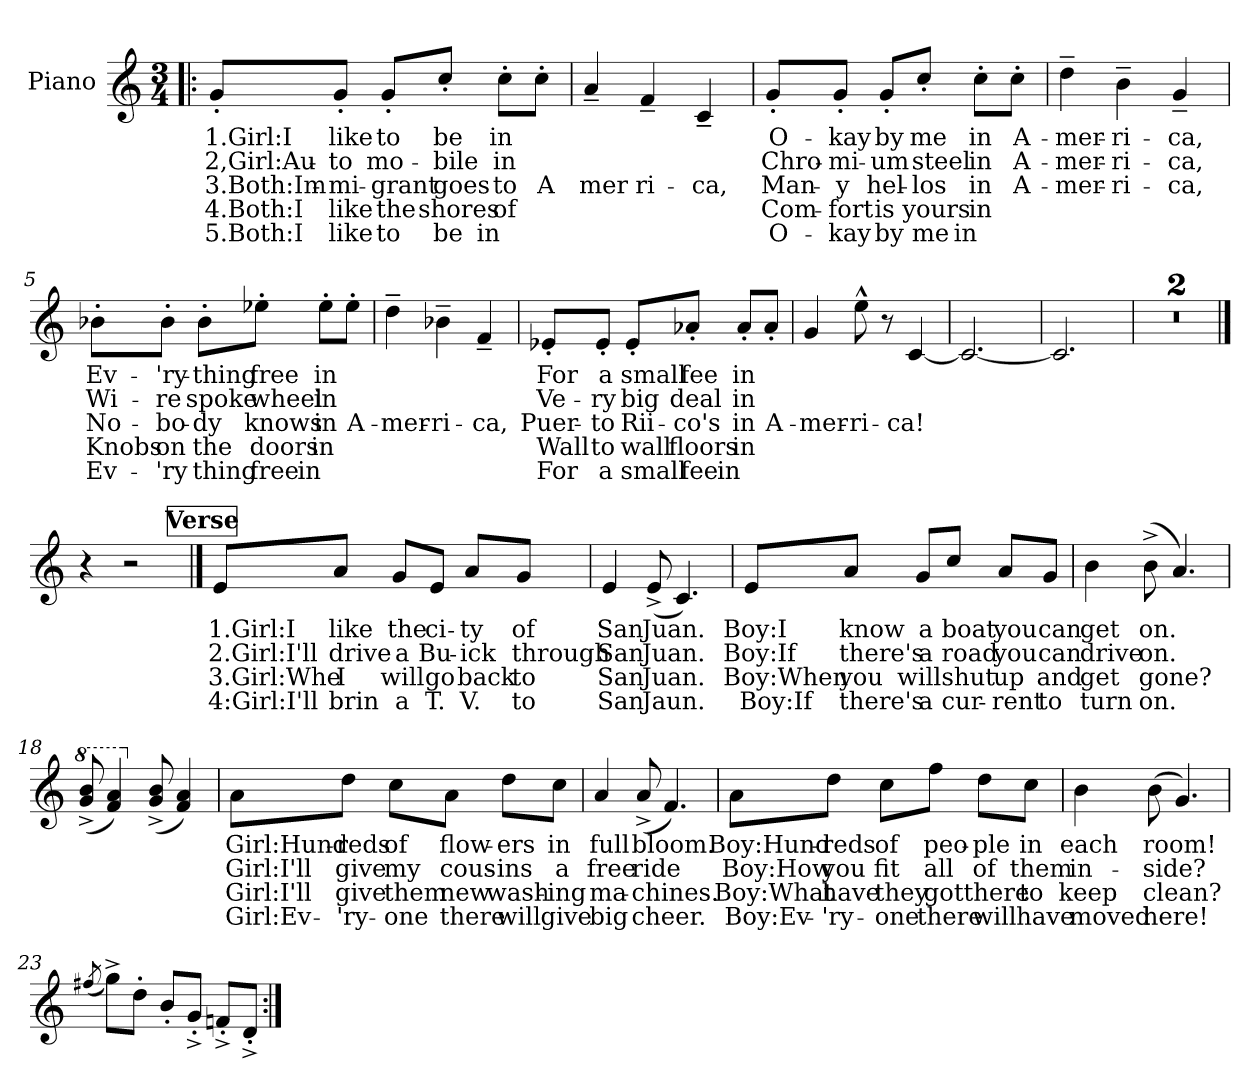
**kern	**text	**text	**text	**text	**text
*part1	*part1	*part1	*part1	*part1	*part1
*staff1	*staff1	*staff1	*staff1	*staff1	*staff1
*I"Piano	*	*	*	*	*
*I'Pno.	*	*	*	*	*
*clefG2	*	*	*	*	*
*k[]	*	*	*	*	*
*M3/4	*	*	*	*	*
*MM158	*	*	*	*	*
=1!|:	=1!|:	=1!|:	=1!|:	=1!|:	=1!|:
!LO:N:head=solid	!LO:LY:b	!LO:LY:b	!LO:LY:b	!LO:LY:b	!LO:LY:b
8g'/L	1.Girl:I	2,Girl:Au-	3.Both:Im-	4.Both:I	5.Both:I
!LO:N:head=solid	!LO:LY:b	!LO:LY:b	!LO:LY:b	!LO:LY:b	!LO:LY:b
8g'/J	like	-to	-mi-	like	like
!LO:N:head=solid	!LO:LY:b	!LO:LY:b	!LO:LY:b	!LO:LY:b	!LO:LY:b
8g'/L	to	mo-	-grant	the	to
!LO:N:head=solid	!LO:LY:b	!LO:LY:b	!LO:LY:b	!LO:LY:b	!LO:LY:b
8cc'/J	be	-bile	goes	shores	be
!LO:N:head=solid	!LO:LY:b	!LO:LY:b	!LO:LY:b	!LO:LY:b	!LO:LY:b
8cc'\L	in	in	to	of	in
!LO:N:head=solid	!	!	!LO:LY:b	!	!
8cc'\J	.	.	A	.	.
=2	=2	=2	=2	=2	=2
!LO:N:head=solid	!	!	!LO:LY:b	!	!
4a~/	.	.	mer	.	.
!LO:N:head=solid	!	!	!LO:LY:b	!	!
4f~/	.	.	ri-	.	.
!LO:N:head=solid	!	!	!LO:LY:b	!	!
4c~/	.	.	-ca,	.	.
=3	=3	=3	=3	=3	=3
!LO:N:head=solid	!LO:LY:b	!LO:LY:b	!LO:LY:b	!LO:LY:b	!LO:LY:b
8g'/L	O-	Chro-	Man-	Com-	O-
!LO:N:head=solid	!LO:LY:b	!LO:LY:b	!LO:LY:b	!LO:LY:b	!LO:LY:b
8g'/J	-kay	-mi-	-y	-fort	-kay
!LO:N:head=solid	!LO:LY:b	!LO:LY:b	!LO:LY:b	!LO:LY:b	!LO:LY:b
8g'/L	by	-um	hel-	is	by
!LO:N:head=solid	!LO:LY:b	!LO:LY:b	!LO:LY:b	!LO:LY:b	!LO:LY:b
8cc'/J	me	steel	-los	yours	me
!LO:N:head=solid	!LO:LY:b	!LO:LY:b	!LO:LY:b	!LO:LY:b	!LO:LY:b
8cc'\L	in	in	in	in	in
!LO:N:head=solid	!LO:LY:b	!LO:LY:b	!LO:LY:b	!	!
8cc'\J	A-	A-	A-	.	.
!!LO:LB:g=z
=4	=4	=4	=4	=4	=4
!LO:N:head=solid	!LO:LY:b	!LO:LY:b	!LO:LY:b	!	!
4dd~\	-mer-	-mer-	-mer-	.	.
!LO:N:head=solid	!LO:LY:b	!LO:LY:b	!LO:LY:b	!	!
4b~\	-ri-	-ri-	-ri-	.	.
!LO:N:head=solid	!LO:LY:b	!LO:LY:b	!LO:LY:b	!	!
4g~/	-ca,	-ca,	-ca,	.	.
=5	=5	=5	=5	=5	=5
!LO:N:head=solid	!LO:LY:b	!LO:LY:b	!LO:LY:b	!LO:LY:b	!LO:LY:b
8b-X'\L	Ev-	Wi-	No-	Knobs	Ev-
!LO:N:head=solid	!LO:LY:b	!LO:LY:b	!LO:LY:b	!LO:LY:b	!LO:LY:b
8b-'\J	-'ry-	-re	-bo-	on	-'ry
!LO:N:head=solid	!LO:LY:b	!LO:LY:b	!LO:LY:b	!LO:LY:b	!LO:LY:b
8b-'\L	-thing	spoke	-dy	the	thing
!	!LO:LY:b	!LO:LY:b	!LO:LY:b	!LO:LY:b	!LO:LY:b
8ee-X'\J	free	wheel	knows	doors	free
!	!LO:LY:b	!LO:LY:b	!LO:LY:b	!LO:LY:b	!LO:LY:b
8ee-'\L	in	in	in	in	in
!	!	!	!LO:LY:b	!	!
8ee-'\J	.	.	A-	.	.
=6	=6	=6	=6	=6	=6
!	!	!	!LO:LY:b	!	!
4dd~\	.	.	-mer-	.	.
!	!	!	!LO:LY:b	!	!
4b-X~\	.	.	-ri-	.	.
!	!	!	!LO:LY:b	!	!
4f~/	.	.	-ca,	.	.
=7	=7	=7	=7	=7	=7
!	!LO:LY:b	!LO:LY:b	!LO:LY:b	!LO:LY:b	!LO:LY:b
8e-X'/L	For	Ve-	Puer-	Wall	For
!	!LO:LY:b	!LO:LY:b	!LO:LY:b	!LO:LY:b	!LO:LY:b
8e-'/J	a	-ry	-to	to	a
!	!LO:LY:b	!LO:LY:b	!LO:LY:b	!LO:LY:b	!LO:LY:b
8e-'/L	small	big	Rii-	wall	small
!	!LO:LY:b	!LO:LY:b	!LO:LY:b	!LO:LY:b	!LO:LY:b
8a-X'/J	fee	deal	-co's	floors	fee
!	!LO:LY:b	!LO:LY:b	!LO:LY:b	!LO:LY:b	!LO:LY:b
8a-'/L	in	in	in	in	in
!	!	!	!LO:LY:b	!	!
8a-'/J	.	.	A-	.	.
=8	=8	=8	=8	=8	=8
!	!	!	!LO:LY:b	!	!
4g/	.	.	-mer-	.	.
!	!	!	!LO:LY:b	!	!
8ee^^\	.	.	-ri-	.	.
8r	.	.	.	.	.
!	!	!	!LO:LY:b	!	!
[4c/	.	.	-ca!	.	.
!!LO:LB:g=z
=9	=9	=9	=9	=9	=9
2.c/_	.	.	.	.	.
=10	=10	=10	=10	=10	=10
2.c/]	.	.	.	.	.
=11	=11	=11	=11	=11	=11
2.r	.	.	.	.	.
=12	=12	=12	=12	=12	=12
2.r	.	.	.	.	.
==13	==13	==13	==13	==13	==13
4r	.	.	.	.	.
2r	.	.	.	.	.
!!LO:LB:g=z
!!LO:REH:place=s1:a:B:fs=14:t=Verse
==14	==14	==14	==14	==14	==14
!	!LO:LY:b	!LO:LY:b	!LO:LY:b	!LO:LY:b	!
8e/L	1.Girl:I	2.Girl:I'll	3.Girl:Whe	4:Girl:I'll	.
!	!LO:LY:b	!LO:LY:b	!LO:LY:b	!LO:LY:b	!
8a/J	like	drive	I	brin	.
!	!LO:LY:b	!LO:LY:b	!LO:LY:b	!LO:LY:b	!
8g/L	the	a	will	a	.
!	!LO:LY:b	!LO:LY:b	!LO:LY:b	!LO:LY:b	!
8e/J	ci-	Bu-	go	T.	.
!	!LO:LY:b	!LO:LY:b	!LO:LY:b	!LO:LY:b	!
8a/L	-ty	-ick	back	V.	.
!	!LO:LY:b	!LO:LY:b	!LO:LY:b	!LO:LY:b	!
8g/J	of	through	to	to	.
=15	=15	=15	=15	=15	=15
!	!LO:LY:b	!LO:LY:b	!LO:LY:b	!LO:LY:b	!
4e/	San	San	San	San	.
!	!LO:LY:b	!LO:LY:b	!LO:LY:b	!LO:LY:b	!
(<8e^/	Juan.	Juan.	Juan.	Jaun.	.
4.c/)	.	.	.	.	.
=16	=16	=16	=16	=16	=16
!	!LO:LY:b	!LO:LY:b	!LO:LY:b	!LO:LY:b	!
8e/L	Boy:I	Boy:If	Boy:When	Boy:If	.
!	!LO:LY:b	!LO:LY:b	!LO:LY:b	!LO:LY:b	!
8a/J	know	there's	you	there's	.
!	!LO:LY:b	!LO:LY:b	!LO:LY:b	!LO:LY:b	!
8g/L	a	a	will	a	.
!	!LO:LY:b	!LO:LY:b	!LO:LY:b	!LO:LY:b	!
8cc/J	boat	road	shut	cur-	.
!	!LO:LY:b	!LO:LY:b	!LO:LY:b	!LO:LY:b	!
8a/L	you	you	up	-rent	.
!	!LO:LY:b	!LO:LY:b	!LO:LY:b	!LO:LY:b	!
8g/J	can	can	and	to	.
!!LO:LB:g=z
=17	=17	=17	=17	=17	=17
!	!LO:LY:b	!LO:LY:b	!LO:LY:b	!LO:LY:b	!
4b\	get	drive	get	turn	.
!	!LO:LY:b	!LO:LY:b	!LO:LY:b	!LO:LY:b	!
(>8b^\	on.	on.	gone?	on.	.
4.a/)	.	.	.	.	.
=18	=18	=18	=18	=18	=18
*8va	*	*	*	*	*
(<8gg/^ 8bb/^	.	.	.	.	.
4ff/ 4aa/)	.	.	.	.	.
*X8va	*	*	*	*	*
(<8g/^ 8b/^	.	.	.	.	.
4f/ 4a/)	.	.	.	.	.
=19	=19	=19	=19	=19	=19
!	!LO:LY:b	!LO:LY:b	!LO:LY:b	!LO:LY:b	!
8a\L	Girl:Hund-	Girl:I'll	Girl:I'll	Girl:Ev-	.
!	!LO:LY:b	!LO:LY:b	!LO:LY:b	!LO:LY:b	!
8dd\J	-reds	give	give	-'ry-	.
!	!LO:LY:b	!LO:LY:b	!LO:LY:b	!LO:LY:b	!
8cc\L	of	my	them	-one	.
!	!LO:LY:b	!LO:LY:b	!LO:LY:b	!LO:LY:b	!
8a\J	flow-	cous-	new	there	.
!	!LO:LY:b	!LO:LY:b	!LO:LY:b	!LO:LY:b	!
8dd\L	-ers	-ins	wash-	will	.
!	!LO:LY:b	!LO:LY:b	!LO:LY:b	!LO:LY:b	!
8cc\J	in	a	-ing	give	.
!!LO:LB:g=z
=20	=20	=20	=20	=20	=20
!	!LO:LY:b	!LO:LY:b	!LO:LY:b	!LO:LY:b	!
4a/	full	free	ma-	big	.
!	!LO:LY:b	!LO:LY:b	!LO:LY:b	!LO:LY:b	!
(<8a^/	bloom.	ride	-chines.	cheer.	.
4.f/)	.	.	.	.	.
=21	=21	=21	=21	=21	=21
!	!LO:LY:b	!LO:LY:b	!LO:LY:b	!LO:LY:b	!
8a\L	Boy:Hund-	Boy:How	Boy:What	Boy:Ev-	.
!	!LO:LY:b	!LO:LY:b	!LO:LY:b	!LO:LY:b	!
8dd\J	-reds	you	have	-'ry-	.
!	!LO:LY:b	!LO:LY:b	!LO:LY:b	!LO:LY:b	!
8cc\L	of	fit	they	-one	.
!	!LO:LY:b	!LO:LY:b	!LO:LY:b	!LO:LY:b	!
8ff\J	peo-	all	got	there	.
!	!LO:LY:b	!LO:LY:b	!LO:LY:b	!LO:LY:b	!
8dd\L	-ple	of	there	will	.
!	!LO:LY:b	!LO:LY:b	!LO:LY:b	!LO:LY:b	!
8cc\J	in	them	to	have	.
=22	=22	=22	=22	=22	=22
!	!LO:LY:b	!LO:LY:b	!LO:LY:b	!LO:LY:b	!
4b\	each	in-	keep	moved	.
!	!LO:LY:b	!LO:LY:b	!LO:LY:b	!LO:LY:b	!
(>8b\	room!	-side?	clean?	here!	.
4.g/)	.	.	.	.	.
=23	=23	=23	=23	=23	=23
(<8qff#X/	.	.	.	.	.
8gg^\L)	.	.	.	.	.
8dd'\J	.	.	.	.	.
8b'/L	.	.	.	.	.
8g'^/J	.	.	.	.	.
8fn'^/L	.	.	.	.	.
8d'^/J	.	.	.	.	.
=:|!	=:|!	=:|!	=:|!	=:|!	=:|!
*-	*-	*-	*-	*-	*-
